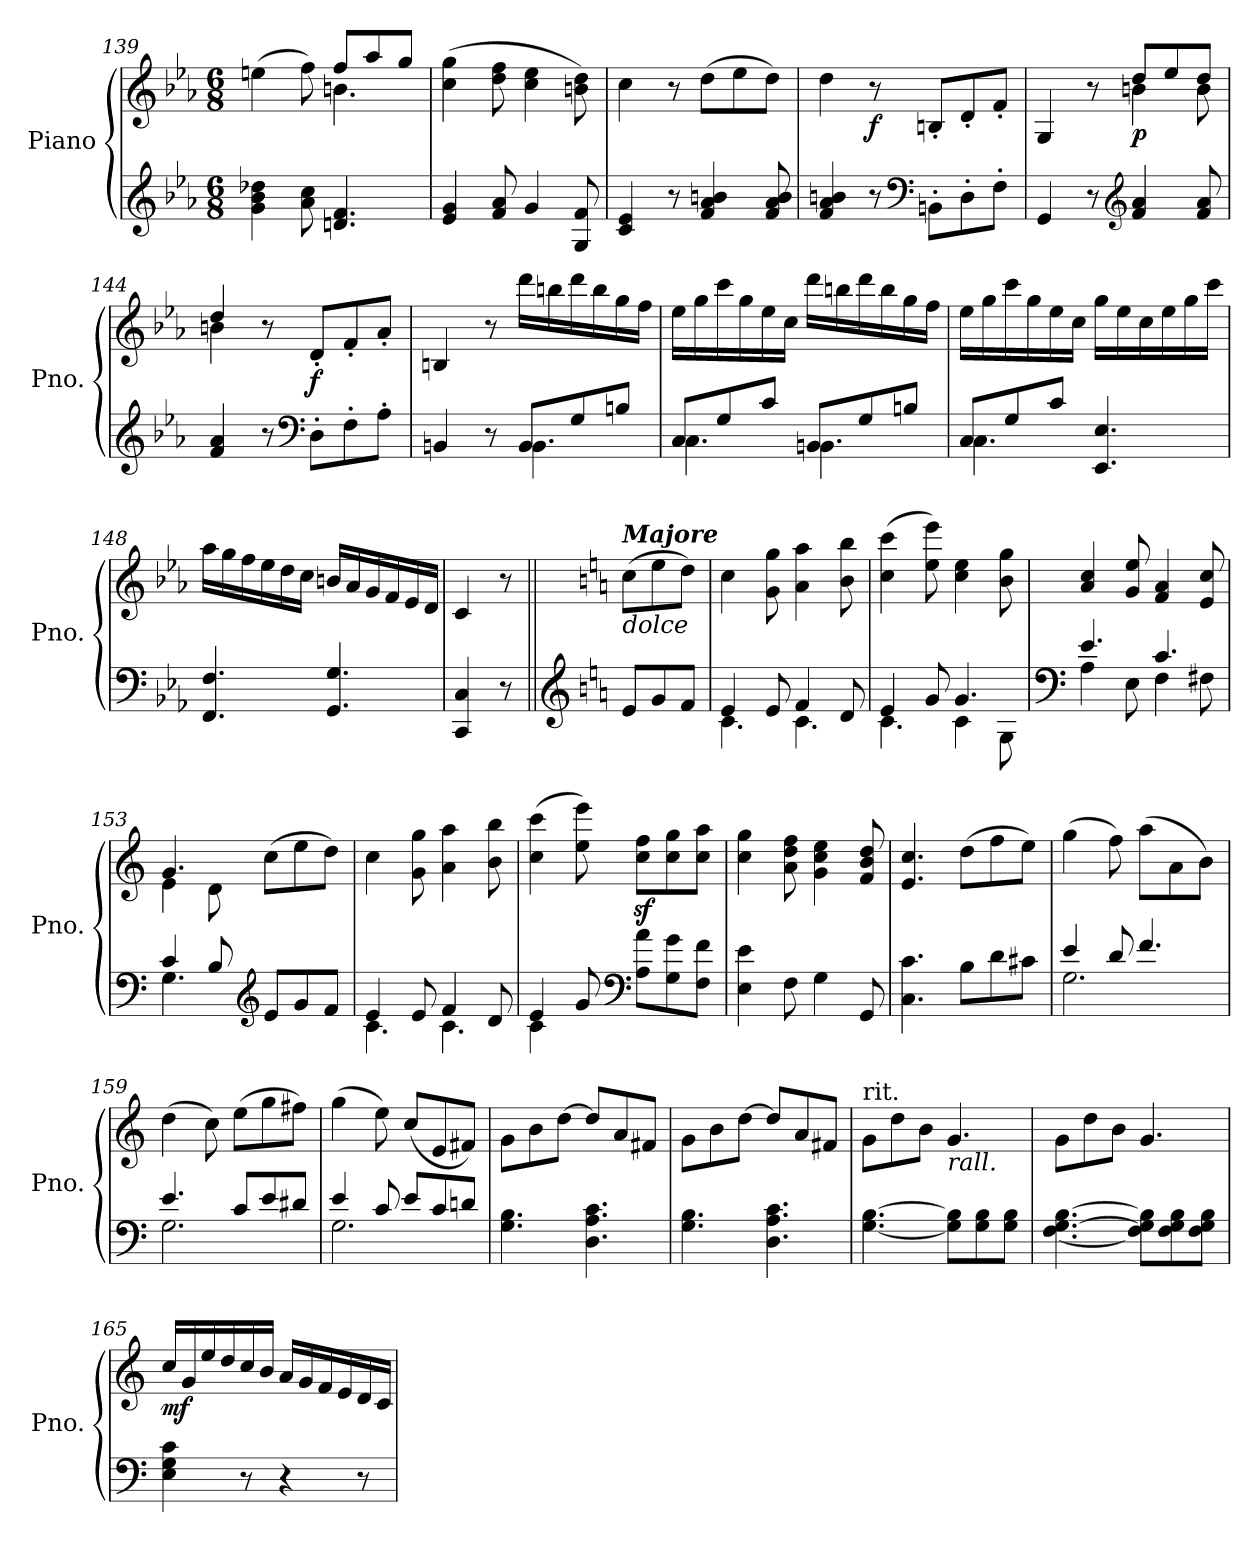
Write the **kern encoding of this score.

**kern	**kern	**dynam
*part1	*part1	*part1
*staff2	*staff1	*staff1/2
*I"Piano	*	*
*I'Pno.	*	*
*clefG2	*clefG2	*
*k[b-e-a-]	*k[b-e-a-]	*
*E-:	*E-:	*
*M6/8	*M6/8	*
=139	=139	=139
*	*^	*
4g\ 4b-\ 4dd-X\	(4een\	4.ryy	.
8a-\ 8cc\	8ff\)	.	.
4.dn/ 4.f/	8ff/L	4.bn\	.
.	8aa-/	.	.
.	8gg/J	.	.
*	*v	*v	*
=140	=140	=140
4e-/ 4g/	(4cc\ 4gg\	.
8f/ 8a-/	8dd\ 8ff\	.
4g/	4cc\ 4ee-\	.
8G/ 8f/	8bn\ 8dd\)	.
=141	=141	=141
4c/ 4e-/	4cc\	.
8r	8r	.
4f/ 4a-/ 4bn/	(8dd\L	.
.	8ee-\	.
8f/ 8a-/ 8b/	8dd\J)	.
=142	=142	=142
4f/ 4a-/ 4bn/	4dd\	.
!	!	!LO:DY:b
8r	8r	f
*clefF4	*	*
8BBn'\L	8Bn'/L	.
8D'\	8d'/	.
8F'\J	8f'/J	.
!!LO:LB:g=z
=143	=143	=143
*	*^	*
4GG/	4G/	4.ryy	.
8r	8r	.	.
*clefG2	*	*	*
!	!	!	!LO:DY:b
4f/ 4a-/	8dd/L	4bn\	p
.	8ee-/	.	.
8f/ 8a-/	8dd/J	8b\	.
=144	=144	=144	=144
4f/ 4a-/	4dd/	4bn\	.
8r	8r	8ryy	.
*clefF4	*	*	*
!	!	!	!LO:DY:b
8D'\L	8d'/L	4.ryy	f
8F'\	8f'/	.	.
8A-'\J	8a-'/J	.	.
*	*v	*v	*
=145	=145	=145
*^	*	*
4BBn/	4.ryy	4Bn/	.
8r	.	8r	.
8BB/L	4.BB\	16ddd\LL	.
.	.	16bbn\	.
8G/	.	16ddd\	.
.	.	16bb\	.
8Bn/J	.	16gg\	.
.	.	16ff\JJ	.
=146	=146	=146	=146
8C/L	4.C\	16ee-\LL	.
.	.	16gg\	.
8G/	.	16ccc\	.
.	.	16gg\	.
8c/J	.	16ee-\	.
.	.	16cc\JJ	.
8BBn/L	4.BB\	16ddd\LL	.
.	.	16bbn\	.
8G/	.	16ddd\	.
.	.	16bb\	.
8Bn/J	.	16gg\	.
.	.	16ff\JJ	.
!!LO:LB:g=z
=147	=147	=147	=147
8C/L	4.C\	16ee-\LL	.
.	.	16gg\	.
8G/	.	16ccc\	.
.	.	16gg\	.
8c/J	.	16ee-\	.
.	.	16cc\JJ	.
4.EE-/ 4.E-/	4.ryy	16gg\LL	.
.	.	16ee-\	.
.	.	16cc\	.
.	.	16ee-\	.
.	.	16gg\	.
.	.	16ccc\JJ	.
*v	*v	*	*
=148	=148	=148
4.FF/ 4.F/	16aa-\LL	.
.	16gg\	.
.	16ff\	.
.	16ee-\	.
.	16dd\	.
.	16cc\JJ	.
4.GG/ 4.G/	16bn/LL	.
.	16a-/	.
.	16g/	.
.	16f/	.
.	16e-/	.
.	16d/JJ	.
=149	=149	=149
4CC/ 4C/	4c/	.
8r	8r	.
=149X2||	=149X2||	=149X2||
*clefG2	*	*
*k[]	*k[]	*
*C:	*C:	*
!	!LO:TX:b:i:t=dolce	!
!	!LO:TX:a:Bi:t=Majore	!
8e/L	(8cc\L	.
8g/	8ee\	.
8f/J	8dd\J)	.
=150	=150	=150
*^	*	*
4e/	4.c\	4cc\	.
8e/	.	8g\ 8gg\	.
4f/	4.c\	4a\ 4aa\	.
8d/	.	8b\ 8bb\	.
!!LO:LB:g=z
=151	=151	=151	=151
4e/	4.c\	(4cc\ 4ccc\	.
8g/	.	8ee\ 8eee\)	.
4.g/	4c\	4cc\ 4ee\	.
.	8G\	8b\ 8gg\	.
!!LO:PB:g=z
=152	=152	=152	=152
*clefF4	*	*	*
4.e/	4A\	4a/ 4cc/	.
.	8E\	8g/ 8ee/	.
4.c/	4F\	4f/ 4a/	.
.	8F#X\	8e/ 8cc/	.
=153	=153	=153	=153
*	*	*^	*
4c/	4.G\	4.g/	4e\	.
8B/	.	.	8d\	.
*clefG2	*	*	*	*
8e/L	4.ryy	(8cc\L	4.ryy	.
8g/	.	8ee\	.	.
8f/J	.	8dd\J)	.	.
*	*	*v	*v	*
=154	=154	=154	=154
4e/	4.c\	4cc\	.
8e/	.	8g\ 8gg\	.
4f/	4.c\	4a\ 4aa\	.
8d/	.	8b\ 8bb\	.
=155	=155	=155	=155
4e/	4c\	(4cc\ 4ccc\	.
8g/	8ryy	8ee\ 8eee\)	.
*clefF4	*	*	*
8A\ 8a\L	4.ryy	8cc\z< 8ff\z<L	.
8G\ 8g\	.	8cc\ 8gg\	.
8F\ 8f\J	.	8cc\ 8aa\J	.
*v	*v	*	*
=156	=156	=156
4E\ 4e\	4cc\ 4gg\	.
8F\	8a\ 8dd\ 8ff\	.
4G\	4g\ 4cc\ 4ee\	.
8GG/	8f/ 8b/ 8dd/	.
=157	=157	=157
4.C\ 4.c\	4.e/ 4.cc/	.
8B\L	(8dd\L	.
8d\	8ff\	.
8c#X\J	8ee\J)	.
!!LO:LB:g=z
=158	=158	=158
*^	*	*
4e/	2.G\	(4gg\	.
8d/	.	8ff\)	.
4.f/	.	(8aa\L	.
.	.	8a\	.
.	.	8b\J)	.
=159	=159	=159	=159
4.e/	2.G\	(4dd\	.
.	.	8cc\)	.
8c/L	.	(8ee\L	.
8e/	.	8gg\	.
8d#X/J	.	8ff#X\J)	.
=160	=160	=160	=160
4e/	2.G\	(4gg\	.
8c/	.	8ee\)	.
8e/L	.	(8cc/L	.
8c/	.	8e/	.
8dn/J	.	8f#X/J)	.
*v	*v	*	*
=161	=161	=161
4.G\ 4.B\	8g\L	.
.	8b\	.
.	[8dd\J	.
4.D\ 4.A\ 4.c\	8dd/L]	.
.	8a/	.
.	8f#X/J	.
=162	=162	=162
4.G\ 4.B\	8g\L	.
.	8b\	.
.	[8dd\J	.
4.D\ 4.A\ 4.c\	8dd/L]	.
.	8a/	.
.	8f#X/J	.
=163	=163	=163
!	!LO:TX:a:t=rit.	!
[4.G\ [4.B\	8g\L	.
.	8dd\	.
.	8b\J	.
!	!LO:TX:b:i:t=rall.	!
8G\] 8B\]L	4.g/	.
8G\ 8B\	.	.
8G\ 8B\J	.	.
!!LO:LB:g=z
=164	=164	=164
[4.F\ [4.G\ [4.B\	8g\L	.
.	8dd\	.
.	8b\J	.
8F\] 8G\] 8B\]L	4.g/	.
8F\ 8G\ 8B\	.	.
8F\ 8G\ 8B\J	.	.
=165	=165	=165
!	!	!LO:DY:b
4E\ 4G\ 4c\	16cc/LL	mf
.	16g/	.
.	16ee/	.
.	16dd/	.
8r	16cc/	.
.	16b/JJ	.
4r	16a/LL	.
.	16g/	.
.	16f/	.
.	16e/	.
8r	16d/	.
.	16c/JJ	.
=	=	=
*-	*-	*-
